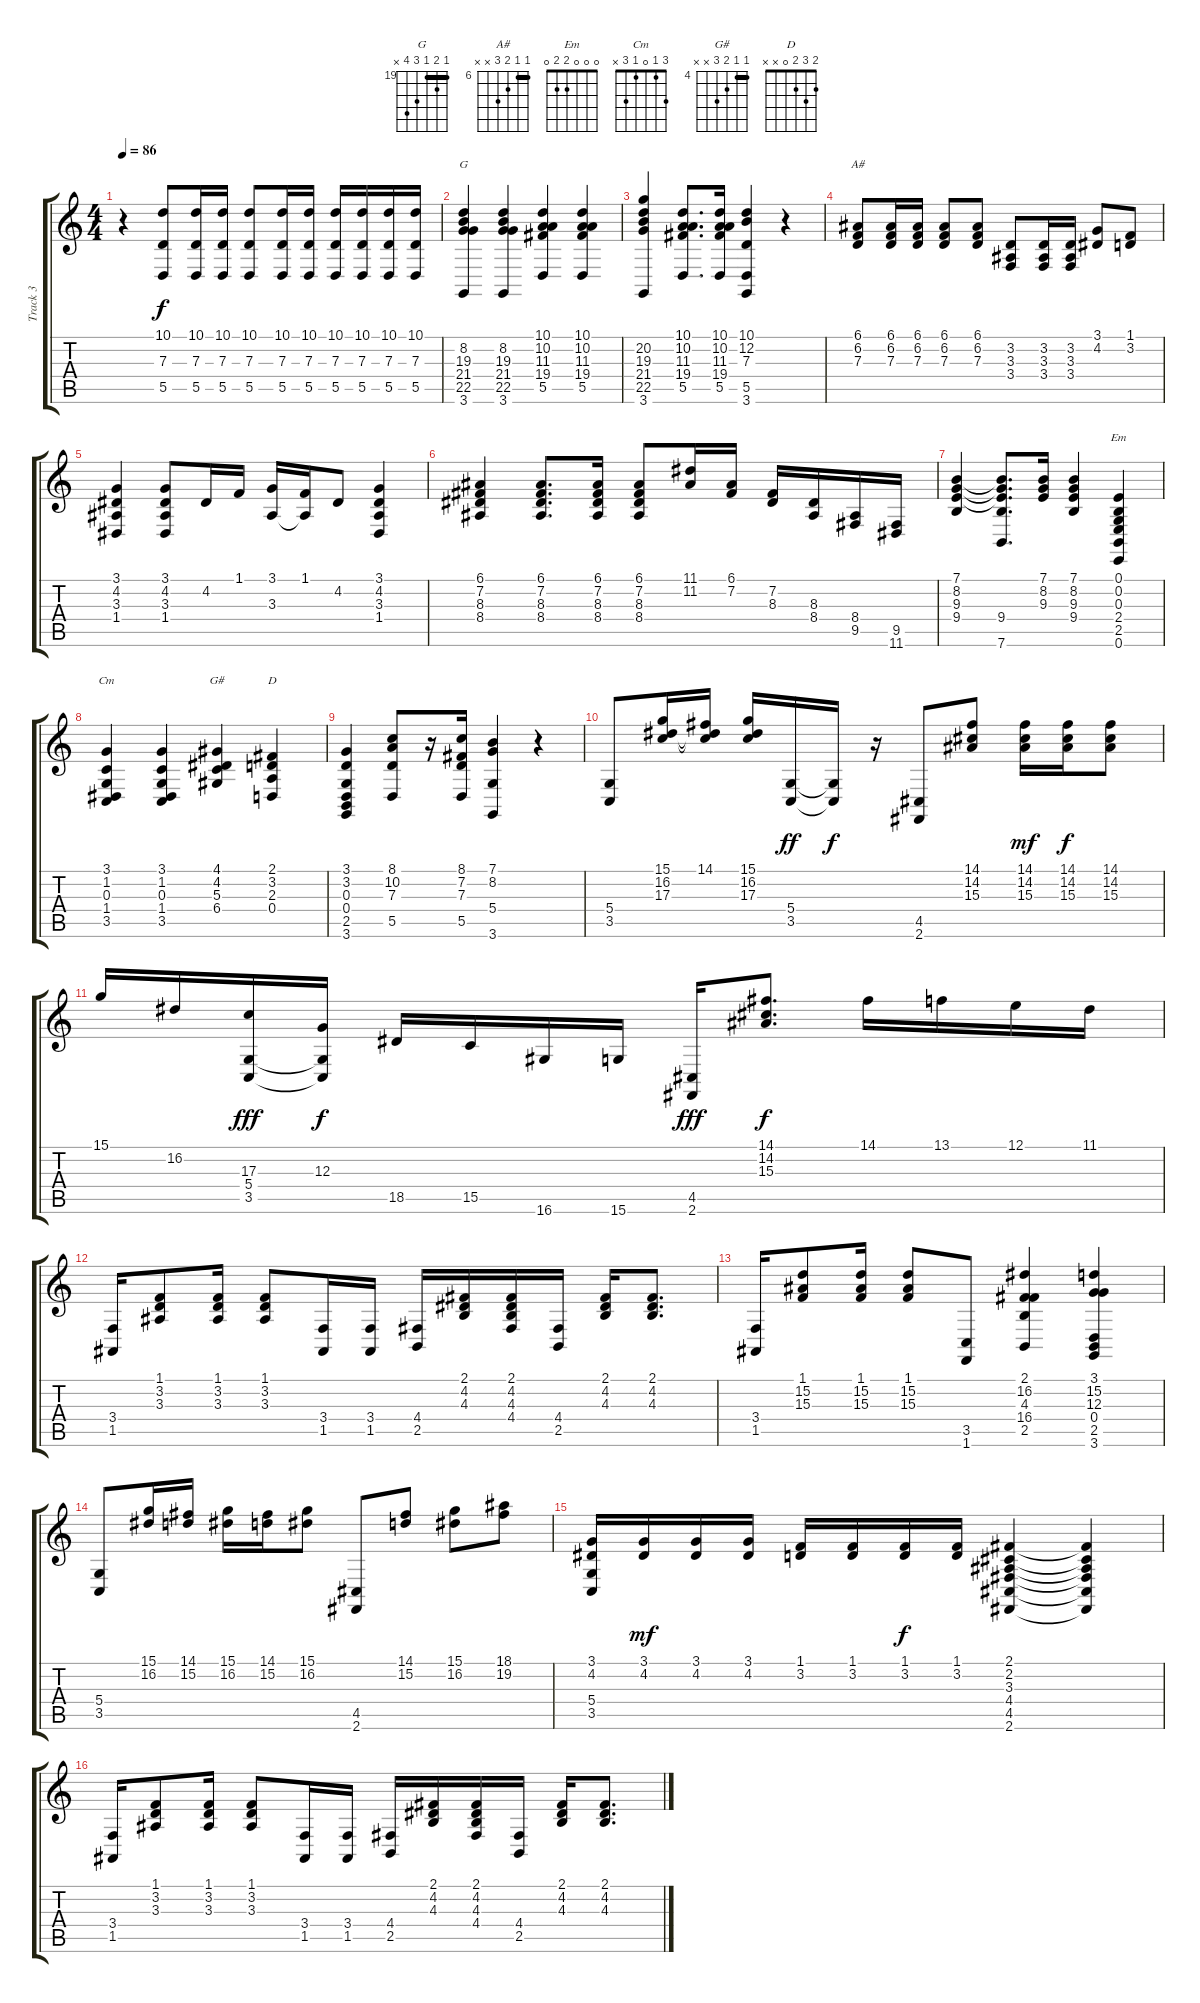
\track ("Track 3" "Track 3") {instrument acousticgrandpiano}
\staff {score tabs}
\tuning (E4 B3 G3 D3 A2 E2) {hide}
\chord ("G" 19 20 19 21 22 x) {firstfret 19 barre 19}
\chord ("A#" 6 6 7 8 x x) {firstfret 6 barre 6}
\chord ("Em" 0 0 0 2 2 0)
\chord ("Cm" 3 1 0 1 3 x)
\chord ("G#" 4 4 5 6 x x) {firstfret 4 barre 4}
\chord ("D" 2 3 2 0 x x)
\ts (4 4)
\tempo 86
\clef g2
\ks c
r.4{dy f instrument acousticgrandpiano} (10.1 7.3 5.5).8 (10.1 7.3 5.5).16 (10.1 7.3 5.5).16 (10.1 7.3 5.5).8 (10.1 7.3 5.5).16 (10.1 7.3 5.5).16 (10.1 7.3 5.5).16 (10.1 7.3 5.5).16 (10.1 7.3 5.5).16 (10.1 7.3 5.5).16 |
(8.2 19.3 21.4 22.5 3.6).4{ch "G"} (8.2 19.3 21.4 22.5 3.6).4 (10.1 10.2 11.3 19.4 5.5).4 (10.1 10.2 11.3 19.4 5.5).4 |
(20.2 19.3 21.4 22.5 3.6).4 (10.1 10.2 11.3 19.4 5.5).8{d} (10.1 10.2 11.3 19.4 5.5).16 (10.1 12.2 7.3 5.5 3.6).4 r.4 |
(6.1 6.2 7.3).8{ch "A#"} (6.1 6.2 7.3).16 (6.1 6.2 7.3).16 (6.1 6.2 7.3).8 (6.1 6.2 7.3).8 (3.2 3.3 3.4).8 (3.2 3.3 3.4).16 (3.2 3.3 3.4).16 (3.1 4.2).8 (1.1 3.2).8 |
(3.1 4.2 3.3 1.4).4 (3.1 4.2 3.3 1.4).8 4.2.16 1.1.16 (3.1 3.3).16 (1.1 3.3{t}).16 4.2.8 (3.1 4.2 3.3 1.4).4 |
(6.1 7.2 8.3 8.4).4 (6.1 7.2 8.3 8.4).8{d} (6.1 7.2 8.3 8.4).16 (6.1 7.2 8.3 8.4).8 (11.1 11.2).16 (6.1 7.2).16 (7.2 8.3).16 (8.3 8.4).16 (8.4 9.5).16 (9.5 11.6).16 |
(7.1 8.2 9.3 9.4).4 (7.1{t} 8.2{t} 9.3{t} 9.4 7.6).8{d} (7.1 8.2 9.3).16 (7.1 8.2 9.3 9.4).4 (0.1 0.2 0.3 2.4 2.5 0.6).4{ch "Em"} |
(3.1 1.2 0.3 1.4 3.5).4{ch "Cm"} (3.1 1.2 0.3 1.4 3.5).4 (4.1 4.2 5.3 6.4).4{ch "G#"} (2.1 3.2 2.3 0.4).4{ch "D"} |
(3.1 3.2 0.3 0.4 2.5 3.6).4 (8.1 10.2 7.3 5.5).8 r.16 (8.1 7.2 7.3 5.5).16 (7.1 8.2 5.4 3.6).4 r.4 |
(5.4 3.5).8 (15.1 16.2 17.3).16 (14.1 16.2{t} 17.3{t}).16 (15.1 16.2 17.3).16 (5.4 3.5).16{dy ff} (5.4{t} 3.5{t}).16{dy f} r.16 (4.5 2.6).8 (14.1 14.2 15.3).8 (14.1 14.2 15.3).16{dy mf} (14.1 14.2 15.3).16{dy f} (14.1 14.2 15.3).8 |
15.1.16 16.2.16 (17.3 5.4 3.5).16{dy fff} (12.3 5.4{t} 3.5{t}).16{dy f} 18.5.16 15.5.16 16.6.16 15.6.16 (4.5 2.6).16{dy fff} (14.1 14.2 15.3).8{d dy f} 14.1.16 13.1.16 12.1.16 11.1.16 |
(3.4 1.5).16 (1.1 3.2 3.3).8 (1.1 3.2 3.3).16 (1.1 3.2 3.3).8 (3.4 1.5).16 (3.4 1.5).16 (4.4 2.5).16 (2.1 4.2 4.3).16 (2.1 4.2 4.3 4.4).16 (4.4 2.5).16 (2.1 4.2 4.3).16 (2.1 4.2 4.3).8{d} |
(3.4 1.5).16 (1.1 15.2 15.3).8 (1.1 15.2 15.3).16 (1.1 15.2 15.3).8 (3.5 1.6).8 (2.1 16.2 4.3 16.4 2.5).4 (3.1 15.2 12.3 0.4 2.5 3.6).4 |
(5.4 3.5).8 (15.1 16.2).16 (14.1 15.2).16 (15.1 16.2).16 (14.1 15.2).16 (15.1 16.2).8 (4.5 2.6).8 (14.1 15.2).8 (15.1 16.2).8 (18.1 19.2).8 |
(3.1 4.2 5.4 3.5).16 (3.1 4.2).16{dy mf} (3.1 4.2).16 (3.1 4.2).16 (1.1 3.2).16 (1.1 3.2).16 (1.1 3.2).16{dy f} (1.1 3.2).16 (2.1 2.2 3.3 4.4 4.5 2.6).4 (2.1{t} 2.2{t} 3.3{t} 4.4{t} 4.5{t} 2.6{t}).4 |
(3.4 1.5).16 (1.1 3.2 3.3).8 (1.1 3.2 3.3).16 (1.1 3.2 3.3).8 (3.4 1.5).16 (3.4 1.5).16 (4.4 2.5).16 (2.1 4.2 4.3).16 (2.1 4.2 4.3 4.4).16 (4.4 2.5).16 (2.1 4.2 4.3).16 (2.1 4.2 4.3).8{d}
